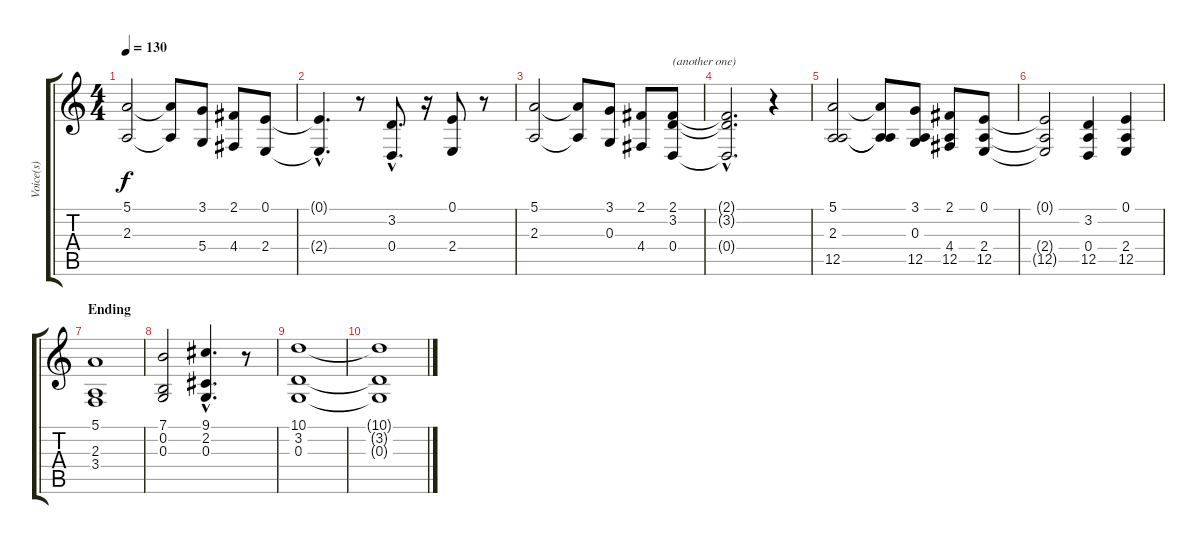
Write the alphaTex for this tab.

\track ("Voice(s)" "Voice(s)") {instrument clarinet}
\staff {score tabs}
\tuning (E4 B3 G3 D3 A2 E2) {hide}
\ts (4 4)
\tempo 130
\clef g2
\ks c
(5.1 2.3).2{dy f} (5.1{t} 2.3{t}).8 (3.1 5.4).8 (2.1 4.4).8 (0.1 2.4).8 |
(0.1{hac t} 2.4{hac t}).4{d} r.8 (3.2{hac} 0.4{hac}).8{d} r.16 (0.1 2.4).8 r.8 |
(5.1 2.3).2 (5.1{t} 2.3{t}).8 (3.1 0.3).8 (2.1 4.4).8 (2.1 3.2 0.4).8{txt "(another one)"} |
(2.1{hac t} 3.2{hac t} 0.4{hac t}).2{d} r.4 |
(5.1 2.3 12.5).2 (5.1{t} 2.3{t} 12.5{t}).8 (3.1 0.3 12.5).8 (2.1 4.4 12.5).8 (0.1 2.4 12.5).8 |
(0.1{t} 2.4{t} 12.5{t}).2 (3.2 0.4 12.5).4 (0.1 2.4 12.5).4 |
\section ("" "Ending")
(5.1 2.3 3.4).1 |
(7.1 0.2 0.3).2 (9.1{hac} 2.2{hac} 0.3{hac}).4{d} r.8 |
(10.1 3.2 0.3).1 |
(10.1{t} 3.2{t} 0.3{t}).1
